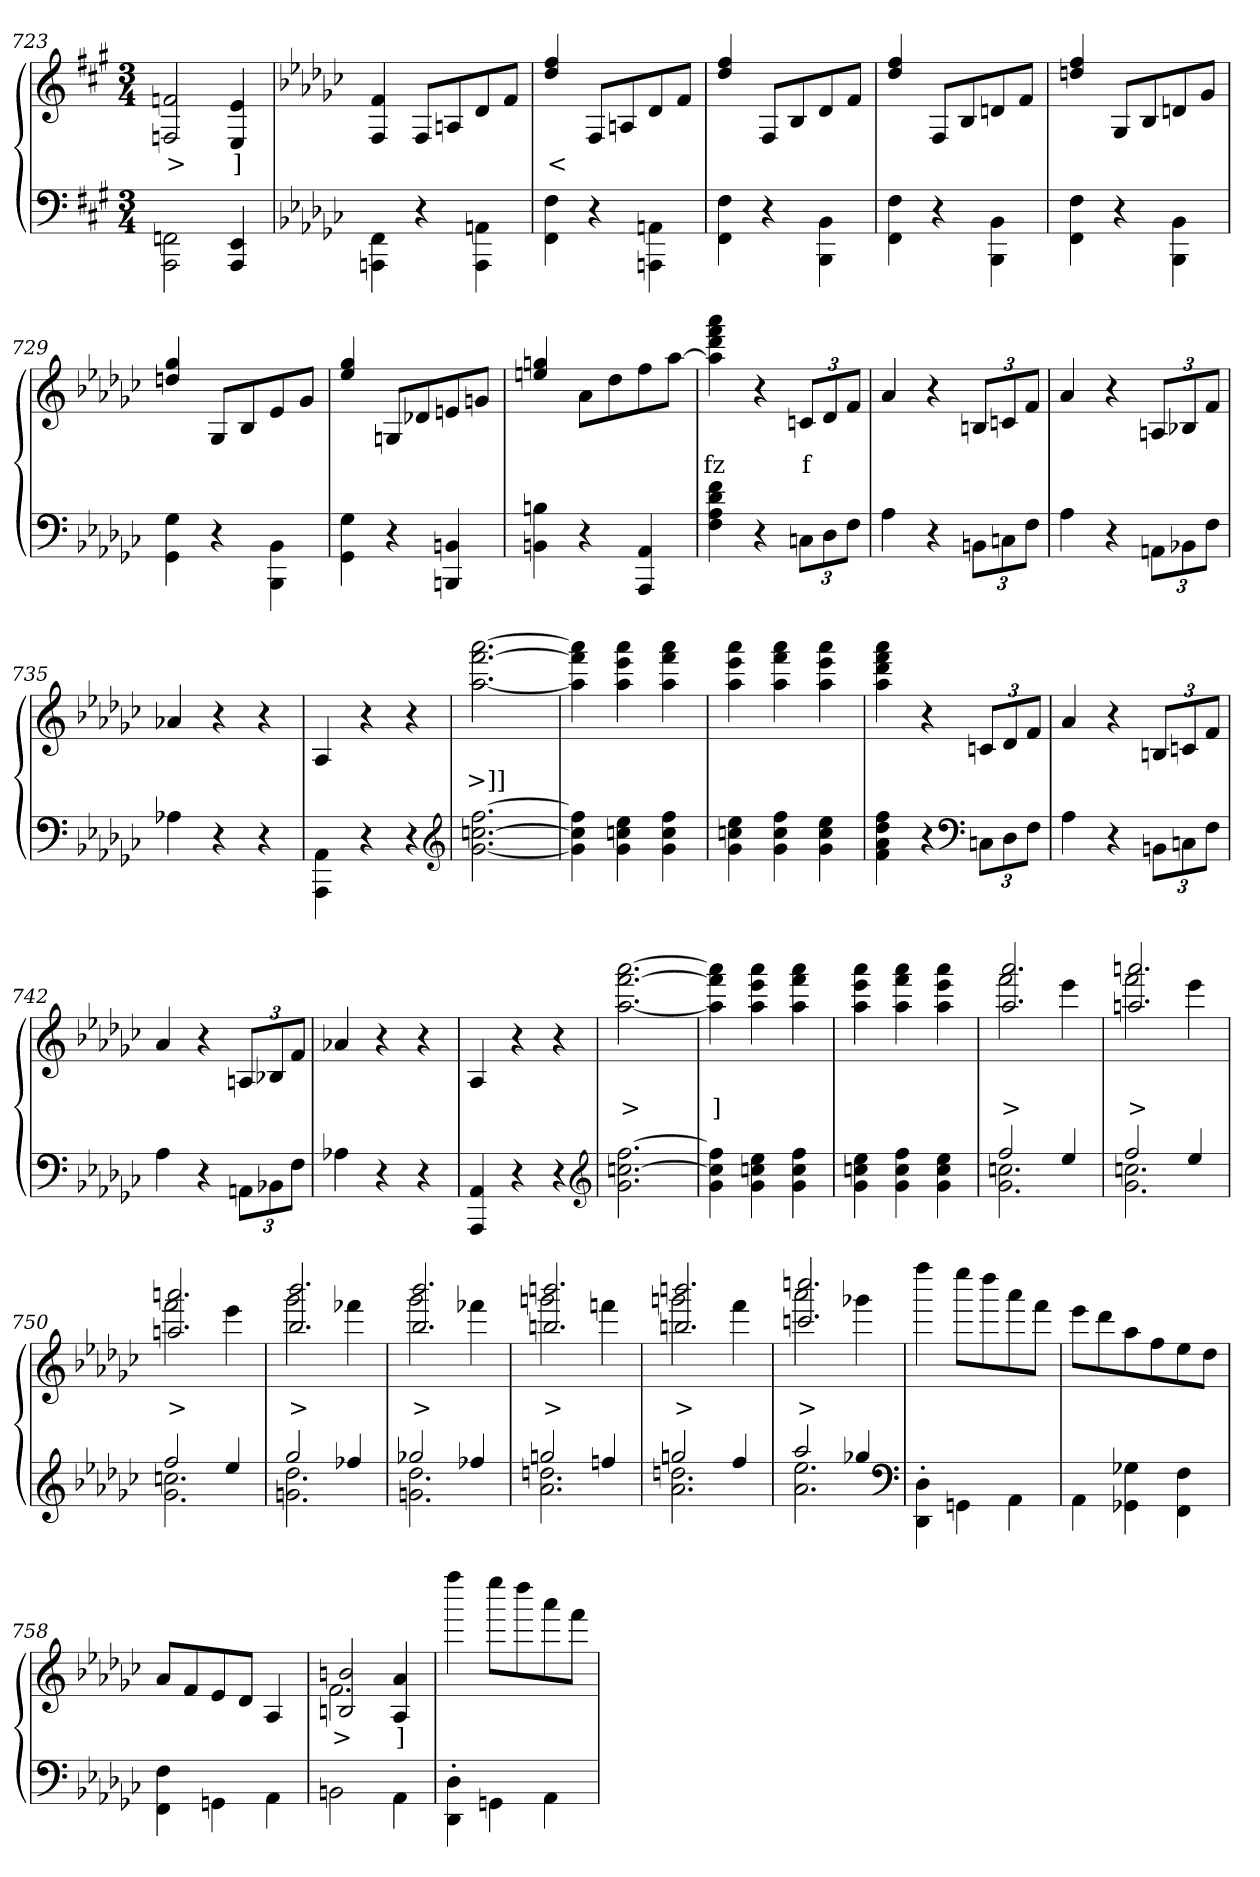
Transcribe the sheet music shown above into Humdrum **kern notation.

**kern	**kern	**text
*part2	*part1	*part1
*staff2	*staff1	*staff1
*clefF4	*clefG2	*
*k[f#c#g#]	*k[f#c#g#]	*
*M3/4	*M3/4	*
=723	=723	=723
2FFn\ 2AAA\	2fn 2Fn	>
4EE 4AAA	4e 4E	]
=724	=724	=724
*k[b-e-a-d-g-c-]	*k[b-e-a-d-g-c-]	*
4FF\ 4AAAn\	4f 4F	.
4r	8FL	.
.	8An	.
4AAn\ 4AAA\	8d-	.
.	8fJ	.
=725	=725	=725
4F\ 4FF\	4ff/ 4dd-/	<
4r	8FL	.
.	8An	.
4AAn\ 4AAAn\	8d-	.
.	8fJ	.
=726	=726	=726
4F\ 4FF\	4ff/ 4dd-/	.
4r	8FL	.
.	8B-	.
4BB-\ 4BBB-\	8d-	.
.	8fJ	.
=727	=727	=727
4F\ 4FF\	4ff/ 4dd-/	.
4r	8FL	.
.	8B-	.
4BB-\ 4BBB-\	8dn	.
.	8fJ	.
=728	=728	=728
4F\ 4FF\	4ff/ 4ddn/	.
4r	8G-L	.
.	8B-	.
4BB-\ 4BBB-\	8dn	.
.	8g-J	.
=729	=729	=729
4G-\ 4GG-\	4gg-/ 4ddn/	.
4r	8G-L	.
.	8B-	.
4BB-\ 4BBB-\	8e-	.
.	8g-J	.
=730	=730	=730
4G-\ 4GG-\	4gg-/ 4ee-/	.
4r	8GnL	.
.	8d-X	.
4BBn 4BBBn	8en	.
.	8gnJ	.
=731	=731	=731
4Bn 4BBn	4ggn/ 4een/	.
4r	8a-L	.
.	8dd-	.
4AA- 4AAA-	8ff	.
.	[8aa-J	.
=732	=732	=732
4f 4d- 4A- 4F	4aaa- 4fff 4ddd- 4aa-]	fz
4r	4r	.
12CnL	12cnL	f
12D-	12d-	.
12FJ	12fJ	.
=733	=733	=733
4A-	4a-	.
4r	4r	.
12BBn\L	12BnL	.
12Cn	12cn	.
12FJ	12fJ	.
=734	=734	=734
4A-	4a-	.
4r	4r	.
12AAn\L	12AnL	.
12BB-X	12B-X	.
12FJ	12fJ	.
=735	=735	=735
4A-X	4a-X	.
4r	4r	.
4r	4r	.
=736	=736	=736
4AA-\ 4AAA-\	4A-	.
4r	4r	.
4r	4r	.
*clefG2	*	*
=737	=737	=737
[2.ff [2.ccn [2.g-	[2.aaa- [2.fff [2.aa-	>]]
=738	=738	=738
4ff] 4ccn] 4g-]	4aaa-] 4fff] 4aa-]	.
4ee- 4cc 4g-	4aaa- 4eee- 4aa-	.
4ff 4cc 4g-	4aaa- 4fff 4aa-	.
=739	=739	=739
4ee- 4ccn 4g-	4aaa- 4eee- 4aa-	.
4ff 4cc 4g-	4aaa- 4fff 4aa-	.
4ee- 4cc 4g-	4aaa- 4eee- 4aa-	.
=740	=740	=740
4ff 4dd- 4a- 4f	4aaa- 4fff 4ddd- 4aa-	.
4r	4r	.
*clefF4	*	*
12CnL	12cnL	.
12D-	12d-	.
12FJ	12fJ	.
=741	=741	=741
4A-	4a-	.
4r	4r	.
12BBn\L	12BnL	.
12Cn	12cn	.
12FJ	12fJ	.
=742	=742	=742
4A-	4a-	.
4r	4r	.
12AAn\L	12AnL	.
12BB-X	12B-X	.
12FJ	12fJ	.
=743	=743	=743
4A-X	4a-X	.
4r	4r	.
4r	4r	.
=744	=744	=744
4AA- 4AAA-	4A-	.
4r	4r	.
4r	4r	.
*clefG2	*	*
=745	=745	=745
[2.ff [2.ccn 2.g-	[2.aaa- [2.fff [2.aa-	>
=746	=746	=746
4ff] 4ccn] 4g-	4aaa-] 4fff] 4aa-]	]
4ee- 4cc 4g-	4aaa- 4eee- 4aa-	.
4ff 4cc 4g-	4aaa- 4fff 4aa-	.
=747	=747	=747
4ee- 4ccn 4g-	4aaa- 4eee- 4aa-	.
4ff 4cc 4g-	4aaa- 4fff 4aa-	.
4ee- 4cc 4g-	4aaa- 4eee- 4aa-	.
=748	=748	=748
*^	*^	*
2ff	2.ccn 2.g-	2fff\	2.aaa-/ 2.aa-/	>
4ee-	.	4eee-\	.	.
=749	=749	=749	=749	=749
2ff	2.ccn 2.g-	2fff\	2.aaan/ 2.aan/	>
4ee-	.	4eee-\	.	.
=750	=750	=750	=750	=750
2ff	2.ccn 2.g-	2fff\	2.aaan/ 2.aan/	>
4ee-	.	4eee-\	.	.
=751	=751	=751	=751	=751
2gg-	2.dd- 2.gn	2ggg-\	2.bbb-/ 2.bb-/	>
4ff-X	.	4fff-X\	.	.
=752	=752	=752	=752	=752
2gg-X	2.dd- 2.gn	2ggg-\	2.bbb-/ 2.bb-/	>
4ff-X	.	4fff-X\	.	.
=753	=753	=753	=753	=753
2ggn	2.ddn 2.a-	2gggn\	2.bbbn/ 2.bbn/	>
4ffn	.	4fffn\	.	.
=754	=754	=754	=754	=754
2ggn	2.ddn 2.a-	2gggn\	2.bbbn/ 2.bbn/	>
4ff	.	4fff\	.	.
=755	=755	=755	=755	=755
2aa-	2.ee- 2.a-	2aaa-\	2.ccccn/ 2.cccn/	>
4gg-X	.	4ggg-X\	.	.
*v	*v	*	*	*
*	*v	*v	*
*clefF4	*	*
=756	=756	=756
4D-\'> 4DD-\'>	4ffff	.
4GGn\	8eeee-L	.
.	8dddd-	.
4AA-\	8aaa-	.
.	8fffJ	.
=757	=757	=757
4AA-\	8eee-L	.
.	8ddd-	.
4G-X\ 4GG-X\	8aa-	.
.	8ff	.
4F\ 4FF\	8ee-	.
.	8dd-J	.
=758	=758	=758
4F\ 4FF\	8a-L	.
.	8f	.
4GGn\	8e-	.
.	8d-J	.
4AA-\	4A-	.
=759	=759	=759
*	*^	*
2BBn\	2.f\	2bn/ 2Bn/	>
4AA-\	.	4a-/ 4A-/	]
*	*v	*v	*
=760	=760	=760
4D-\'> 4DD-\'>	4ffff	.
4GGn\	8eeee-L	.
.	8dddd-	.
4AA-\	8aaa-	.
.	8fffJ	.
=	=	=
*-	*-	*-
